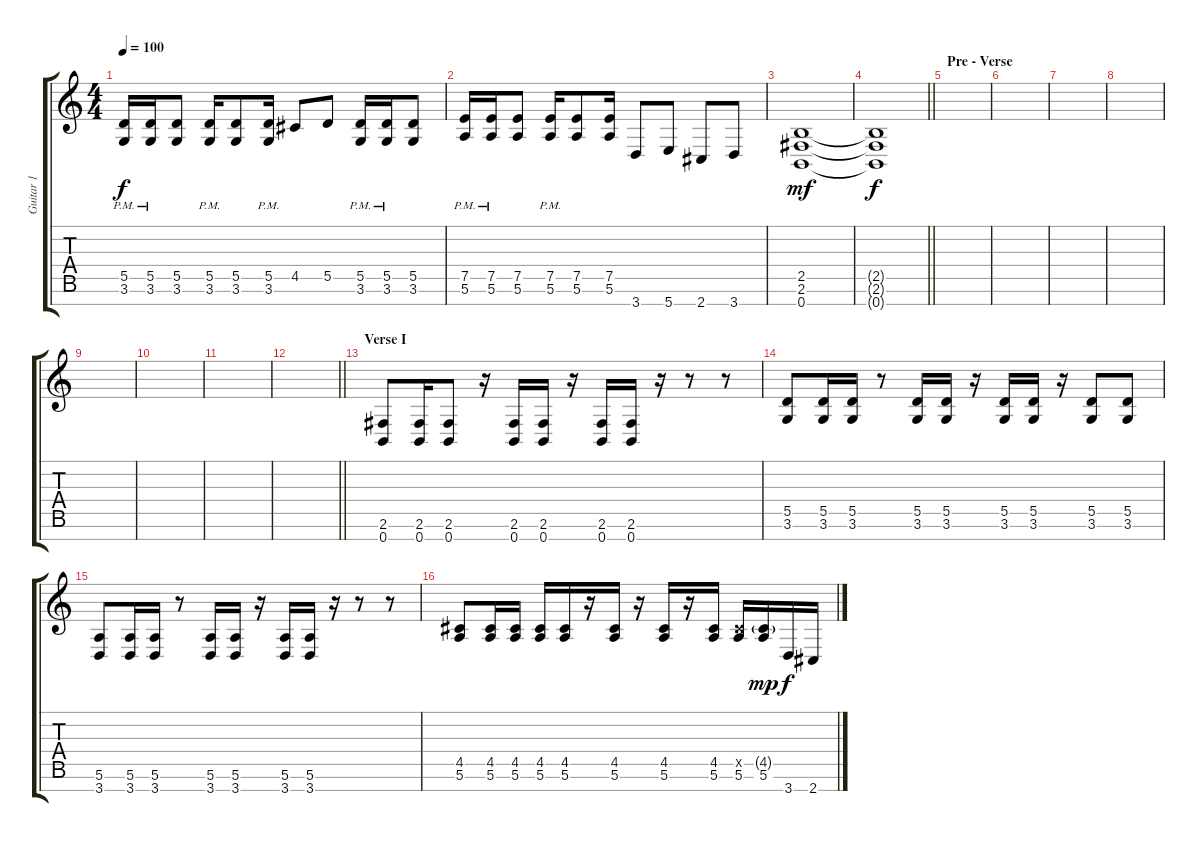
\track ("Guitar 1" "Guitar 1") {instrument distortionguitar}
\staff {score tabs}
\tuning (E4 B3 G3 D3 A2 E2 B1) {hide}
\ts (4 4)
\tempo 100
\clef g2
\ks c
(5.5{pm} 3.6{pm}).16{dy f} (5.5{pm} 3.6{pm}).16 (5.5 3.6).8 (5.5{pm} 3.6{pm}).16 (5.5 3.6).8 (5.5{pm} 3.6{pm}).16 4.5.8 5.5.8 (5.5{pm} 3.6{pm}).16 (5.5{pm} 3.6{pm}).16 (5.5 3.6).8 |
(7.5{pm} 5.6{pm}).16 (7.5{pm} 5.6{pm}).16 (7.5 5.6).8 (7.5{pm} 5.6{pm}).16 (7.5 5.6).8 (7.5 5.6).16 3.7.8 5.7.8 2.7.8 3.7.8 |
(2.5 2.6 0.7).1{dy mf} |
\barLineRight lightlight
(2.5{t} 2.6{t} 0.7{t}).1{dy f} |
\section ("" "Pre - Verse")
|
|
|
|
|
|
|
\barLineRight lightlight
|
\section ("" "Verse I")
(2.6 0.7).8 (2.6 0.7).16 (2.6 0.7).8 r.16 (2.6 0.7).16 (2.6 0.7).16 r.16 (2.6 0.7).16 (2.6 0.7).16 r.16 r.8 r.8 |
(5.5 3.6).8 (5.5 3.6).16 (5.5 3.6).16 r.8 (5.5 3.6).16 (5.5 3.6).16 r.16 (5.5 3.6).16 (5.5 3.6).16 r.16 (5.5 3.6).8 (5.5 3.6).8 |
(5.6 3.7).8 (5.6 3.7).16 (5.6 3.7).16 r.8 (5.6 3.7).16 (5.6 3.7).16 r.16 (5.6 3.7).16 (5.6 3.7).16 r.16 r.8 r.8 |
(4.5 5.6).8 (4.5 5.6).16 (4.5 5.6).16 (4.5 5.6).16 (4.5 5.6).16 r.16 (4.5 5.6).16 r.16 (4.5 5.6).16 r.16 (4.5 5.6).16 (4.5{x} 5.6).16 (4.5{g} 5.6).16{dy mp} 3.7.16{dy f} 2.7.16
